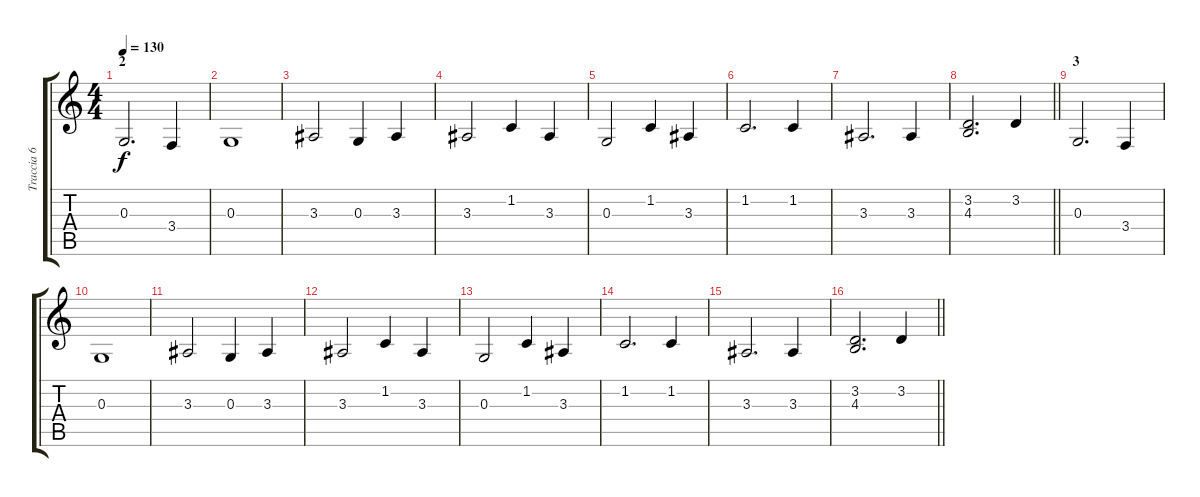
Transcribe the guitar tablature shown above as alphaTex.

\track ("Traccia 6" "Traccia 6") {instrument acousticgrandpiano}
\staff {score tabs}
\tuning (E4 B3 G3 D3 A2 E2) {hide}
\ts (4 4)
\section ("" "2")
\tempo 130
\clef g2
\ks c
0.3.2{d dy f} 3.4.4 |
0.3.1 |
3.3.2 0.3.4 3.3.4 |
3.3.2 1.2.4 3.3.4 |
0.3.2 1.2.4 3.3.4 |
1.2.2{d} 1.2.4 |
3.3.2{d} 3.3.4 |
\barLineRight lightlight
(3.2 4.3).2{d} 3.2.4 |
\section ("" "3")
0.3.2{d} 3.4.4 |
0.3.1 |
3.3.2 0.3.4 3.3.4 |
3.3.2 1.2.4 3.3.4 |
0.3.2 1.2.4 3.3.4 |
1.2.2{d} 1.2.4 |
3.3.2{d} 3.3.4 |
\barLineRight lightlight
(3.2 4.3).2{d} 3.2.4
